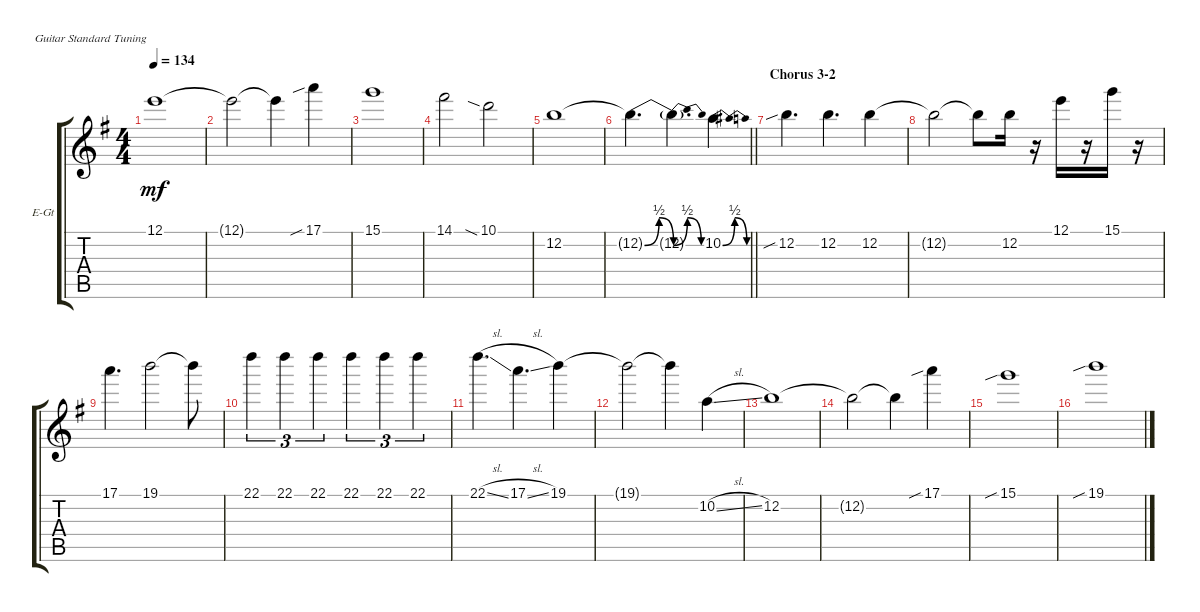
\bracketExtendMode groupsimilarinstruments
\firstSystemTrackNameOrientation horizontal
\otherSystemsTrackNameOrientation horizontal
\track ("guitar solo left (Rodion Kravkl)" "E-Gt") {instrument distortionguitar}
\staff {score tabs}
\tuning (E4 B3 G3 D3 A2 E2)
\ts (4 4)
\tempo 134
\clef g2
\scale
0.333333
\ks eminor
12.1.1{dy mf} |
\scale
0.333333 12.1{t}.2 12.1{t}.4 17.1{sib}.4 |
\scale
0.333333 15.1.1 |
\scale
0.333333 14.1.2 10.1{sia}.2 |
\scale
0.333333 12.2.1 |
\scale
0.333333
\barLineRight lightlight
12.2{be (bendrelease 0 0 10.799999999999999 2 20.4 2 30 0) t}.4{d} 12.2{be (bendrelease 0 0 9 2 20.4 2 30 0) t}.4{d} 10.2{be (bendrelease 0 0 9.6 2 20.4 2 30 0)}.4 |
\section ("" "Chorus 3-2")
\scale
0.333333 12.2{sib}.4{d} 12.2.4{d} 12.2.4 |
\scale
0.333333 12.2{t}.2 12.2{t}.8 12.2.16 r.16 12.1.16 r.16 15.1.16 r.16 |
\scale
0.333333 17.1.4{d} 19.1.2 19.1{t}.8 |
\scale
0.333333 22.1.4{tu (3 2)} 22.1.4{tu (3 2)} 22.1.4{tu (3 2)} 22.1.4{tu (3 2)} 22.1.4{tu (3 2)} 22.1.4{tu (3 2)} |
\scale
0.333333 22.1{sl}.4{d} 17.1{sl}.4{d} 19.1.4 |
\scale
0.333333 19.1{t}.2 19.1{t}.4 10.2{sl}.4 |
\scale
0.333333 12.2.1 |
\scale
0.333333 12.2{t}.2 12.2{t}.4 17.1{sib}.4 |
\scale
0.333333 15.1{sib}.1 |
\scale
0.333333 19.1{sib}.1
